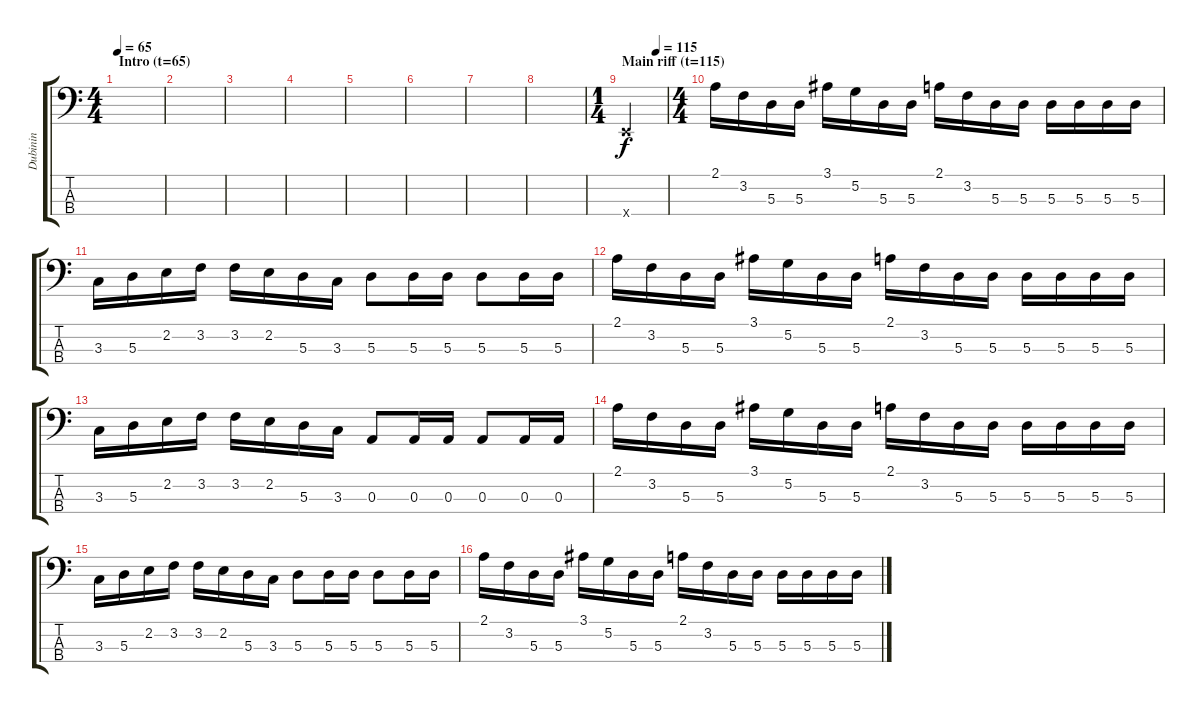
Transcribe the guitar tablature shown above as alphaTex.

\track ("Dubinin" "Dubinin") {instrument electricbassfinger}
\staff {score tabs}
\tuning (G2 D2 A1 E1) {hide}
\ts (4 4)
\section ("" "Intro (t=65)")
\tempo 65
\clef f4
\ks c
|
|
|
|
|
|
|
|
\ts (1 4)
\section ("" "Main riff (t=115)")
\tempo (115 0.75)
0.4{x}.4 |
\ts (4 4)
2.1.16 3.2.16 5.3.16 5.3.16 3.1.16 5.2.16 5.3.16 5.3.16 2.1.16 3.2.16 5.3.16 5.3.16 5.3.16 5.3.16 5.3.16 5.3.16 |
3.3.16 5.3.16 2.2.16 3.2.16 3.2.16 2.2.16 5.3.16 3.3.16 5.3.8 5.3.16 5.3.16 5.3.8 5.3.16 5.3.16 |
2.1.16 3.2.16 5.3.16 5.3.16 3.1.16 5.2.16 5.3.16 5.3.16 2.1.16 3.2.16 5.3.16 5.3.16 5.3.16 5.3.16 5.3.16 5.3.16 |
3.3.16 5.3.16 2.2.16 3.2.16 3.2.16 2.2.16 5.3.16 3.3.16 0.3.8 0.3.16 0.3.16 0.3.8 0.3.16 0.3.16 |
2.1.16 3.2.16 5.3.16 5.3.16 3.1.16 5.2.16 5.3.16 5.3.16 2.1.16 3.2.16 5.3.16 5.3.16 5.3.16 5.3.16 5.3.16 5.3.16 |
3.3.16 5.3.16 2.2.16 3.2.16 3.2.16 2.2.16 5.3.16 3.3.16 5.3.8 5.3.16 5.3.16 5.3.8 5.3.16 5.3.16 |
2.1.16 3.2.16 5.3.16 5.3.16 3.1.16 5.2.16 5.3.16 5.3.16 2.1.16 3.2.16 5.3.16 5.3.16 5.3.16 5.3.16 5.3.16 5.3.16
